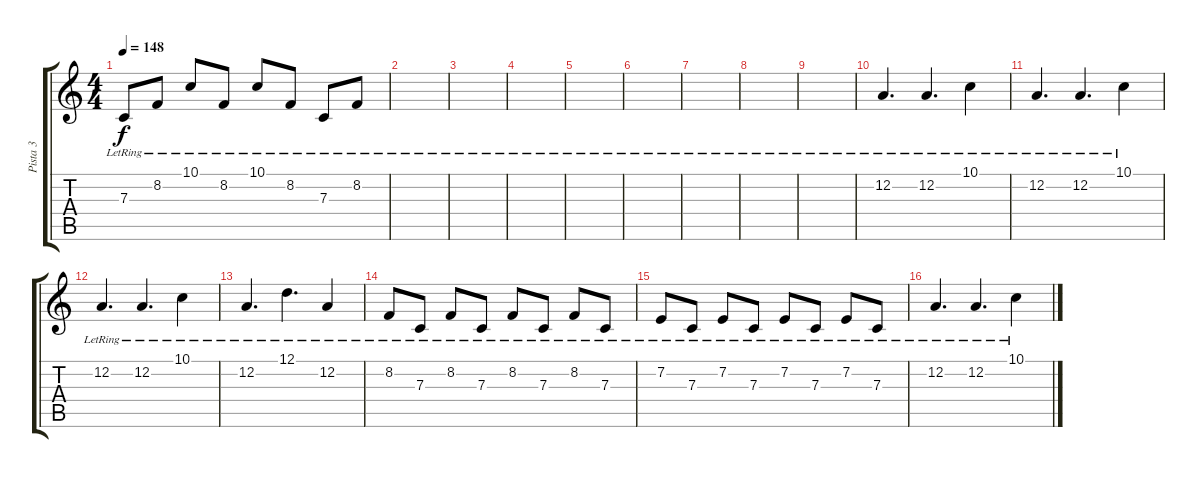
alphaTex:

\track ("Pista 3" "Pista 3") {instrument honkytonkpiano}
\staff {score tabs}
\tuning (D4 A3 F3 C3 G2 C2) {hide}
\ts (4 4)
\tempo 148
\clef g2
\ks c
7.3{lr}.8{dy f} 8.2{lr}.8 10.1{lr}.8 8.2{lr}.8 10.1{lr}.8 8.2{lr}.8 7.3{lr}.8 8.2{lr}.8 |
|
|
|
|
|
|
|
|
12.2{lr}.4{d} 12.2{lr}.4{d} 10.1{lr}.4 |
12.2{lr}.4{d} 12.2{lr}.4{d} 10.1{lr}.4 |
12.2{lr}.4{d} 12.2{lr}.4{d} 10.1{lr}.4 |
12.2{lr}.4{d} 12.1{lr}.4{d} 12.2{lr}.4 |
8.2{lr}.8 7.3{lr}.8 8.2{lr}.8 7.3{lr}.8 8.2{lr}.8 7.3{lr}.8 8.2{lr}.8 7.3{lr}.8 |
7.2{lr}.8 7.3{lr}.8 7.2{lr}.8 7.3{lr}.8 7.2{lr}.8 7.3{lr}.8 7.2{lr}.8 7.3{lr}.8 |
12.2{lr}.4{d} 12.2{lr}.4{d} 10.1{lr}.4
